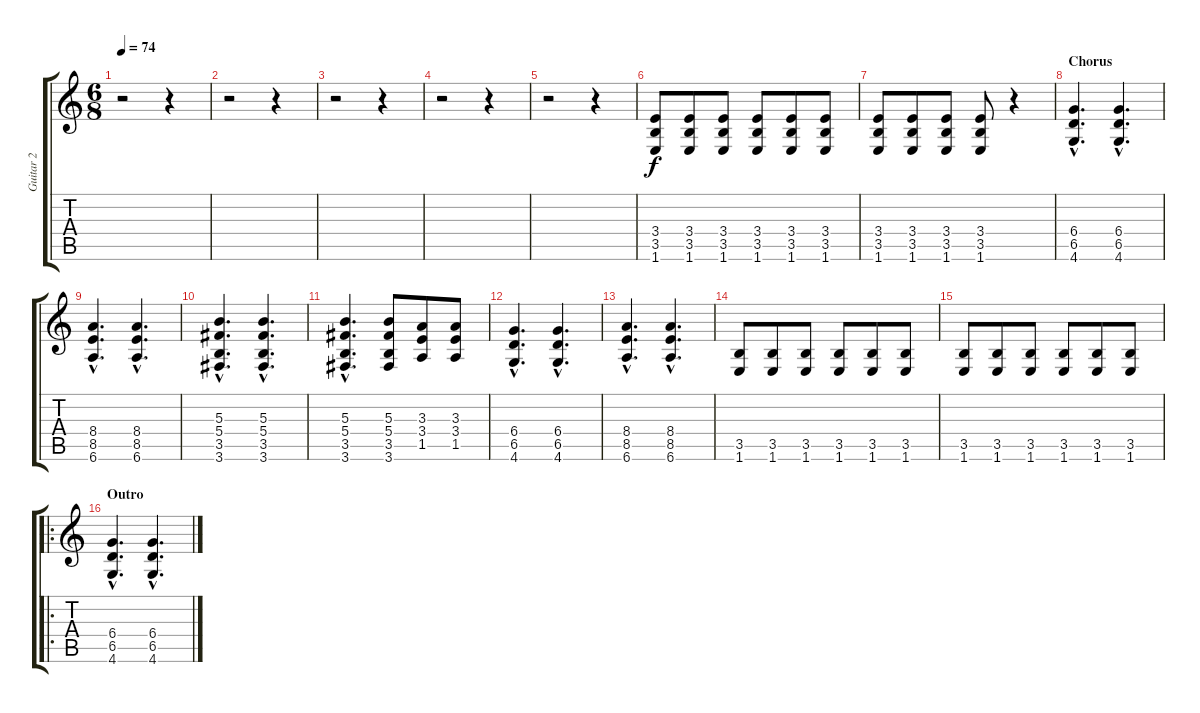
\track ("Guitar 2" "Guitar 2") {instrument distortionguitar}
\staff {score tabs}
\tuning (Eb4 Bb3 Gb3 Db3 Ab2 Eb2) {hide}
\ts (6 8)
\tempo 74
\clef g2
\ks c
r.2{dy f} r.4 |
r.2 r.4 |
r.2 r.4 |
r.2 r.4 |
r.2 r.4 |
(3.4 3.5 1.6).8 (3.4 3.5 1.6).8 (3.4 3.5 1.6).8 (3.4 3.5 1.6).8 (3.4 3.5 1.6).8 (3.4 3.5 1.6).8 |
(3.4 3.5 1.6).8 (3.4 3.5 1.6).8 (3.4 3.5 1.6).8 (3.4 3.5 1.6).8 r.4 |
\section ("" "Chorus")
(6.4{hac} 6.5{hac} 4.6{hac}).4{d} (6.4{hac} 6.5{hac} 4.6{hac}).4{d} |
(8.4{hac} 8.5{hac} 6.6{hac}).4{d} (8.4{hac} 8.5{hac} 6.6{hac}).4{d} |
(5.3{hac} 5.4{hac} 3.5{hac} 3.6{hac}).4{d} (5.3{hac} 5.4{hac} 3.5{hac} 3.6{hac}).4{d} |
(5.3{hac} 5.4{hac} 3.5{hac} 3.6{hac}).4{d} (5.3 5.4 3.5 3.6).8 (3.3 3.4 1.5).8 (3.3 3.4 1.5).8 |
(6.4{hac} 6.5{hac} 4.6{hac}).4{d} (6.4{hac} 6.5{hac} 4.6{hac}).4{d} |
(8.4{hac} 8.5{hac} 6.6{hac}).4{d} (8.4{hac} 8.5{hac} 6.6{hac}).4{d} |
(3.5 1.6).8 (3.5 1.6).8 (3.5 1.6).8 (3.5 1.6).8 (3.5 1.6).8 (3.5 1.6).8 |
(3.5 1.6).8 (3.5 1.6).8 (3.5 1.6).8 (3.5 1.6).8 (3.5 1.6).8 (3.5 1.6).8 |
\ro
\section ("" "Outro")
(6.4{hac} 6.5{hac} 4.6{hac}).4{d} (6.4{hac} 6.5{hac} 4.6{hac}).4{d}
